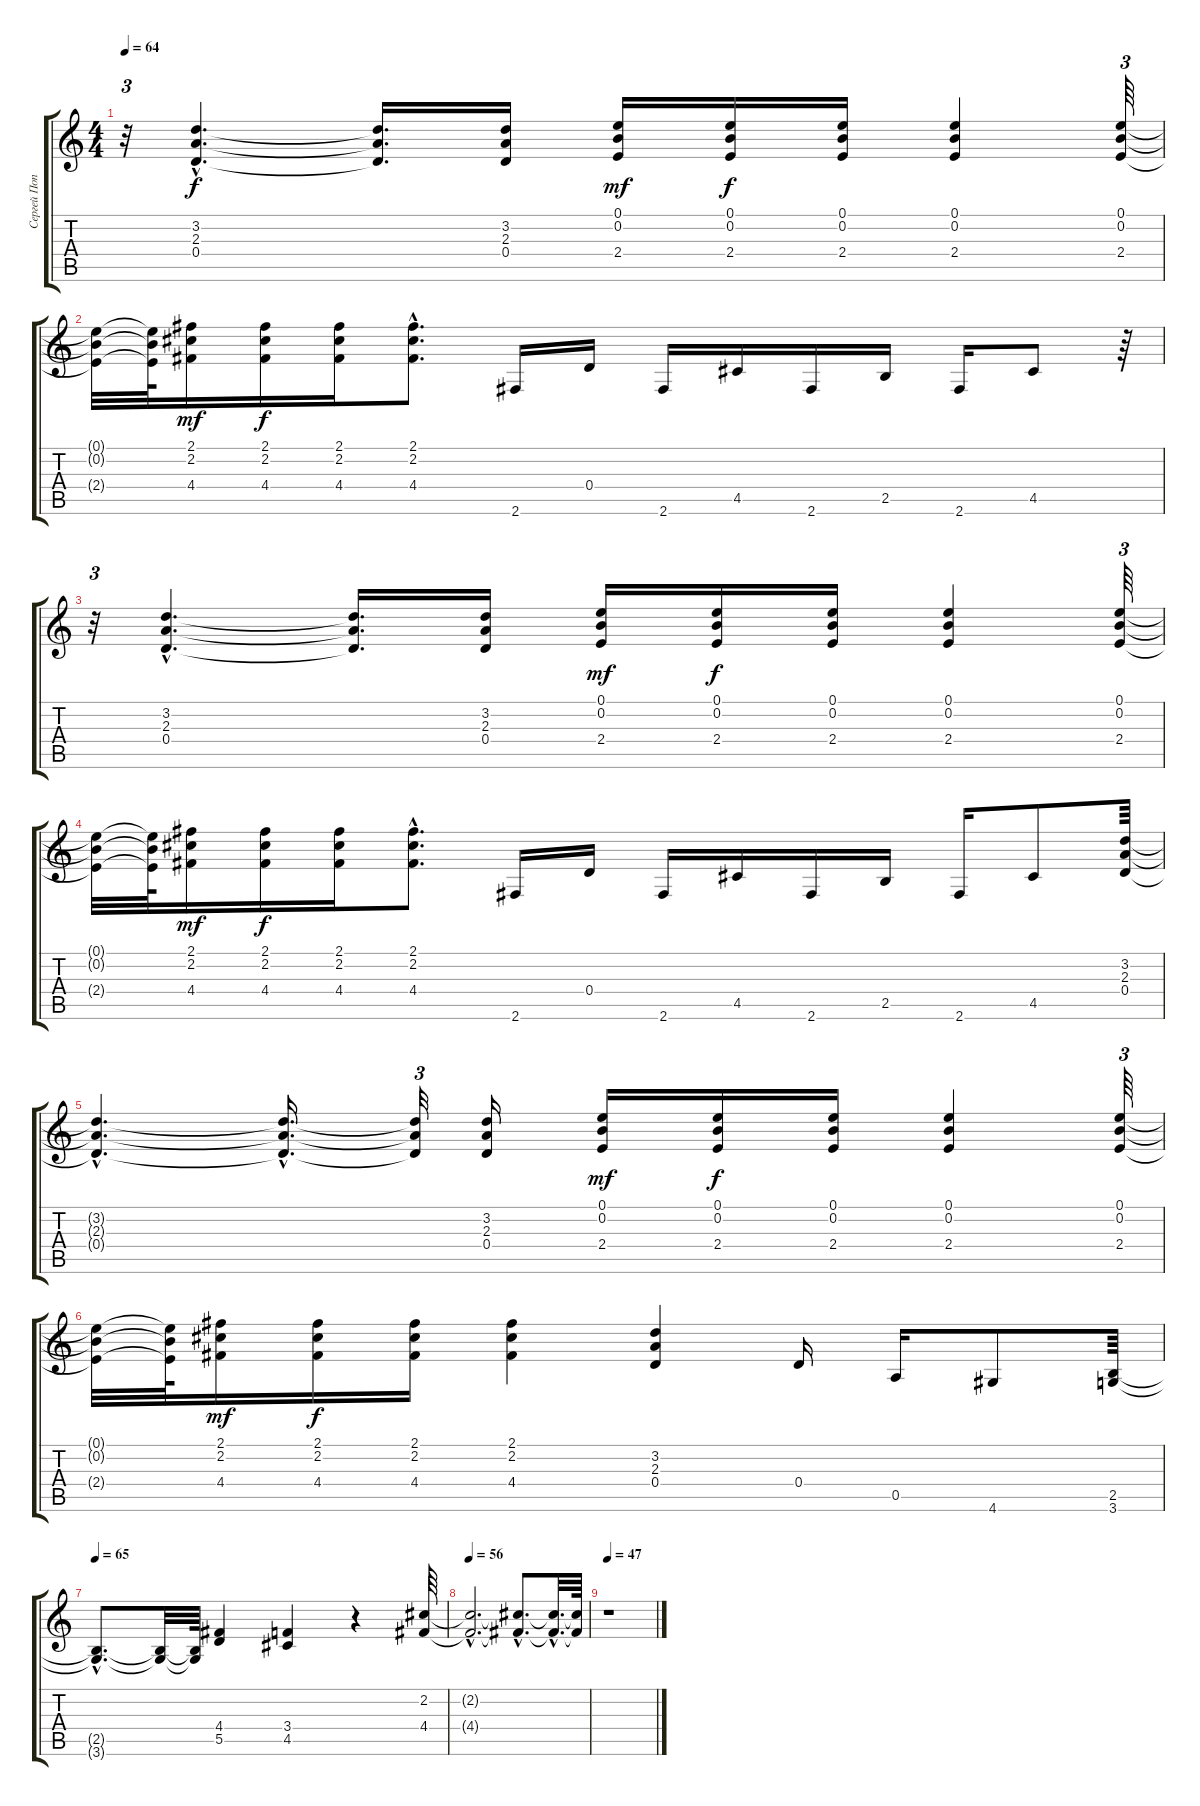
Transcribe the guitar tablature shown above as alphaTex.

\track ("Сергей Попов" "Сергей Поп") {instrument overdrivenguitar}
\staff {score tabs}
\tuning (E4 B3 G3 D3 A2 E2) {hide}
\ts (4 4)
\tempo 64
\clef g2
\ks c
r.32{tu (3 2) dy f} (3.2{hac} 2.3{hac} 0.4{hac}).4{d volume 13 balance 8 instrument distortionguitar} (3.2{t} 2.3{t} 0.4{t}).16{d} (3.2 2.3 0.4).16 (0.1 0.2 2.4).16{dy mf} (0.1 0.2 2.4).16{dy f} (0.1 0.2 2.4).16 (0.1 0.2 2.4).4 (0.1 0.2 2.4).64{tu (3 2)} |
(0.1{t} 0.2{t} 2.4{t}).32 (0.1{t} 0.2{t} 2.4{t}).64 (2.1 2.2 4.4).16{dy mf} (2.1 2.2 4.4).16{dy f} (2.1 2.2 4.4).16 (2.1{hac} 2.2{hac} 4.4{hac}).8{d} 2.6.16 0.4.16 2.6.16 4.5.16 2.6.16 2.5.16 2.6.16 4.5.8 r.64 |
r.32{tu (3 2)} (3.2{hac} 2.3{hac} 0.4{hac}).4{d volume 13 balance 8 instrument distortionguitar} (3.2{t} 2.3{t} 0.4{t}).16{d} (3.2 2.3 0.4).16 (0.1 0.2 2.4).16{dy mf} (0.1 0.2 2.4).16{dy f} (0.1 0.2 2.4).16 (0.1 0.2 2.4).4 (0.1 0.2 2.4).64{tu (3 2)} |
(0.1{t} 0.2{t} 2.4{t}).32 (0.1{t} 0.2{t} 2.4{t}).64 (2.1 2.2 4.4).16{dy mf} (2.1 2.2 4.4).16{dy f} (2.1 2.2 4.4).16 (2.1{hac} 2.2{hac} 4.4{hac}).8{d} 2.6.16 0.4.16 2.6.16 4.5.16 2.6.16 2.5.16 2.6.16 4.5.8 (3.2 2.3 0.4).64 |
(3.2{hac t} 2.3{hac t} 0.4{hac t}).4{d} (3.2{hac t} 2.3{hac t} 0.4{hac t}).16{d} (3.2{t} 2.3{t} 0.4{t}).32{tu (3 2)} (3.2 2.3 0.4).16 (0.1 0.2 2.4).16{dy mf} (0.1 0.2 2.4).16{dy f} (0.1 0.2 2.4).16 (0.1 0.2 2.4).4 (0.1 0.2 2.4).64{tu (3 2)} |
(0.1{t} 0.2{t} 2.4{t}).32 (0.1{t} 0.2{t} 2.4{t}).64 (2.1 2.2 4.4).16{dy mf} (2.1 2.2 4.4).16{dy f} (2.1 2.2 4.4).16 (2.1 2.2 4.4).4 (3.2 2.3 0.4).4 0.4.16 0.5.16 4.6.8 (2.5 3.6).64 |
\tempo 65
(2.5{hac t} 3.6{hac t}).8{d} (2.5{t} 3.6{t}).32 (2.5{t} 3.6{t}).64 (4.4 5.5).4 (3.4 4.5).4 r.4 (2.2 4.4).64 |
\tempo 56
(2.2{hac t} 4.4{hac t}).2{d} (2.2{hac t} 4.4{hac t}).8{d} (2.2{hac t} 4.4{hac t}).32{d} (2.2{t} 4.4{t}).64 |
\tempo 47
r.1
